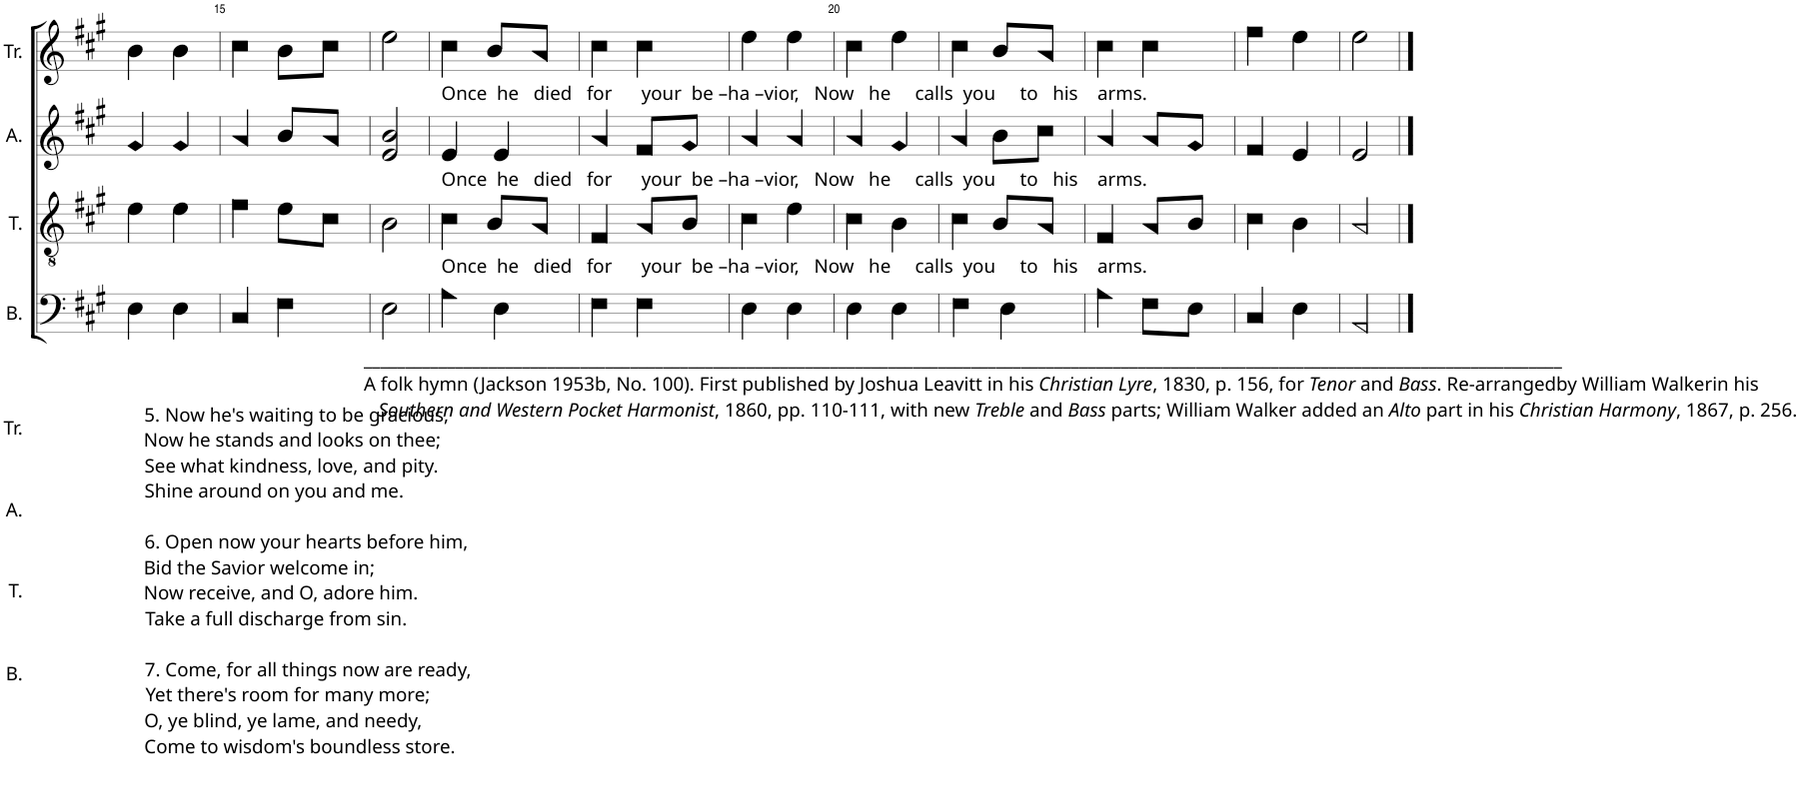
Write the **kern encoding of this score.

**kern	**kern	**kern	**kern
*part4	*part3	*part2	*part1
*staff4	*staff3	*staff2	*staff1
*I"B.	*I"T.	*I"A.	*I"Tr.
*I'B.	*I'T.	*I'A.	*I'Tr.
!!LO:PB:g=z
*clefF4	*clefGv2	*clefG2	*clefG2
*k[f#c#g#]	*k[f#c#g#]	*k[f#c#g#]	*k[f#c#g#]
*M2/4	*M2/4	*M2/4	*M2/4
=14	=14	=14	=14
4E!\	4e!\	4g#!/	4b!\
4E!\	4e!\	4g#!/	4b!\
=15	=15	=15	=15
4C#!/	4f#!\	4a!/	4cc#!\
4F#!\	8e!\L	8b!/L	8b!\L
.	8c#!\J	8a!/J	8cc#!\J
=16	=16	=16	=16
2E!\	2B!\	2e!/ 2b!/	2ee!\
=17	=17	=17	=17
!	!	!	!LO:TX:b:t=Once  he   died   for      your  be –ha –vior,   Now   he     calls  you     to   his    arms.
!	!	!LO:TX:b:t=Once  he   died   for      your  be –ha –vior,   Now   he     calls  you     to   his    arms.	!
!	!LO:TX:b:t=Once  he   died   for      your  be –ha –vior,   Now   he     calls  you     to   his    arms.	!	!
!LO:TX:b:t=________________________________________________________________________________________________________________________________________________	!	!	!
!LO:TX:b:t=A folk hymn (Jackson 1953b, No. 100). First published by Joshua Leavitt in his	!	!	!
!LO:TX:b:i:t=Christian Lyre	!	!	!
!LO:TX:b:t=, 1830, p. 156, for	!	!	!
!LO:TX:b:i:t=Tenor	!	!	!
!LO:TX:b:t=and	!	!	!
!LO:TX:b:i:t=Bass	!	!	!
!LO:TX:b:t=. Re-arrangedby William Walkerin his	!	!	!
!LO:TX:b:i:t=Southern and Western Pocket Harmonist	!	!	!
!LO:TX:b:t=, 1860, pp. 110-111, with new	!	!	!
!LO:TX:b:i:t=Treble	!	!	!
!LO:TX:b:t=and	!	!	!
!LO:TX:b:i:t=Bass	!	!	!
!LO:TX:b:t=parts; William Walker added an	!	!	!
!LO:TX:b:i:t=Alto	!	!	!
!LO:TX:b:t=part in his	!	!	!
!LO:TX:b:i:t=Christian Harmony	!	!	!
!LO:TX:b:t=, 1867, p. 256.	!	!	!
4A!\	4c#!\	4e!/	4cc#!\
4E!\	8B!/L	4e!/	8b!/L
.	8A!/J	.	8a!/J
=18	=18	=18	=18
4F#!\	4F#!/	4a!/	4cc#!\
4F#!\	8A!/L	8f#!/L	4cc#!\
.	8B!/J	8g#!/J	.
=19	=19	=19	=19
4E!\	4c#!\	4a!/	4ee!\
4E!\	4e!\	4a!/	4ee!\
=20	=20	=20	=20
4E!\	4c#!\	4a!/	4cc#!\
4E!\	4B!\	4g#!/	4ee!\
=21	=21	=21	=21
4F#!\	4c#!\	4a!/	4cc#!\
4E!\	8B!/L	8b!\L	8b!/L
.	8A!/J	8cc#!\J	8a!/J
=22	=22	=22	=22
4A!\	4F#!/	4a!/	4cc#!\
8F#!\L	8A!/L	8a!/L	4cc#!\
8E!\J	8B!/J	8g#!/J	.
=23	=23	=23	=23
4C#!/	4c#!\	4f#!/	4ff#!\
4E!\	4B!\	4e!/	4ee!\
=24	=24	=24	=24
2AA!/	2A!/	2e!/	2ee!\
==	==	==	==
*-	*-	*-	*-
